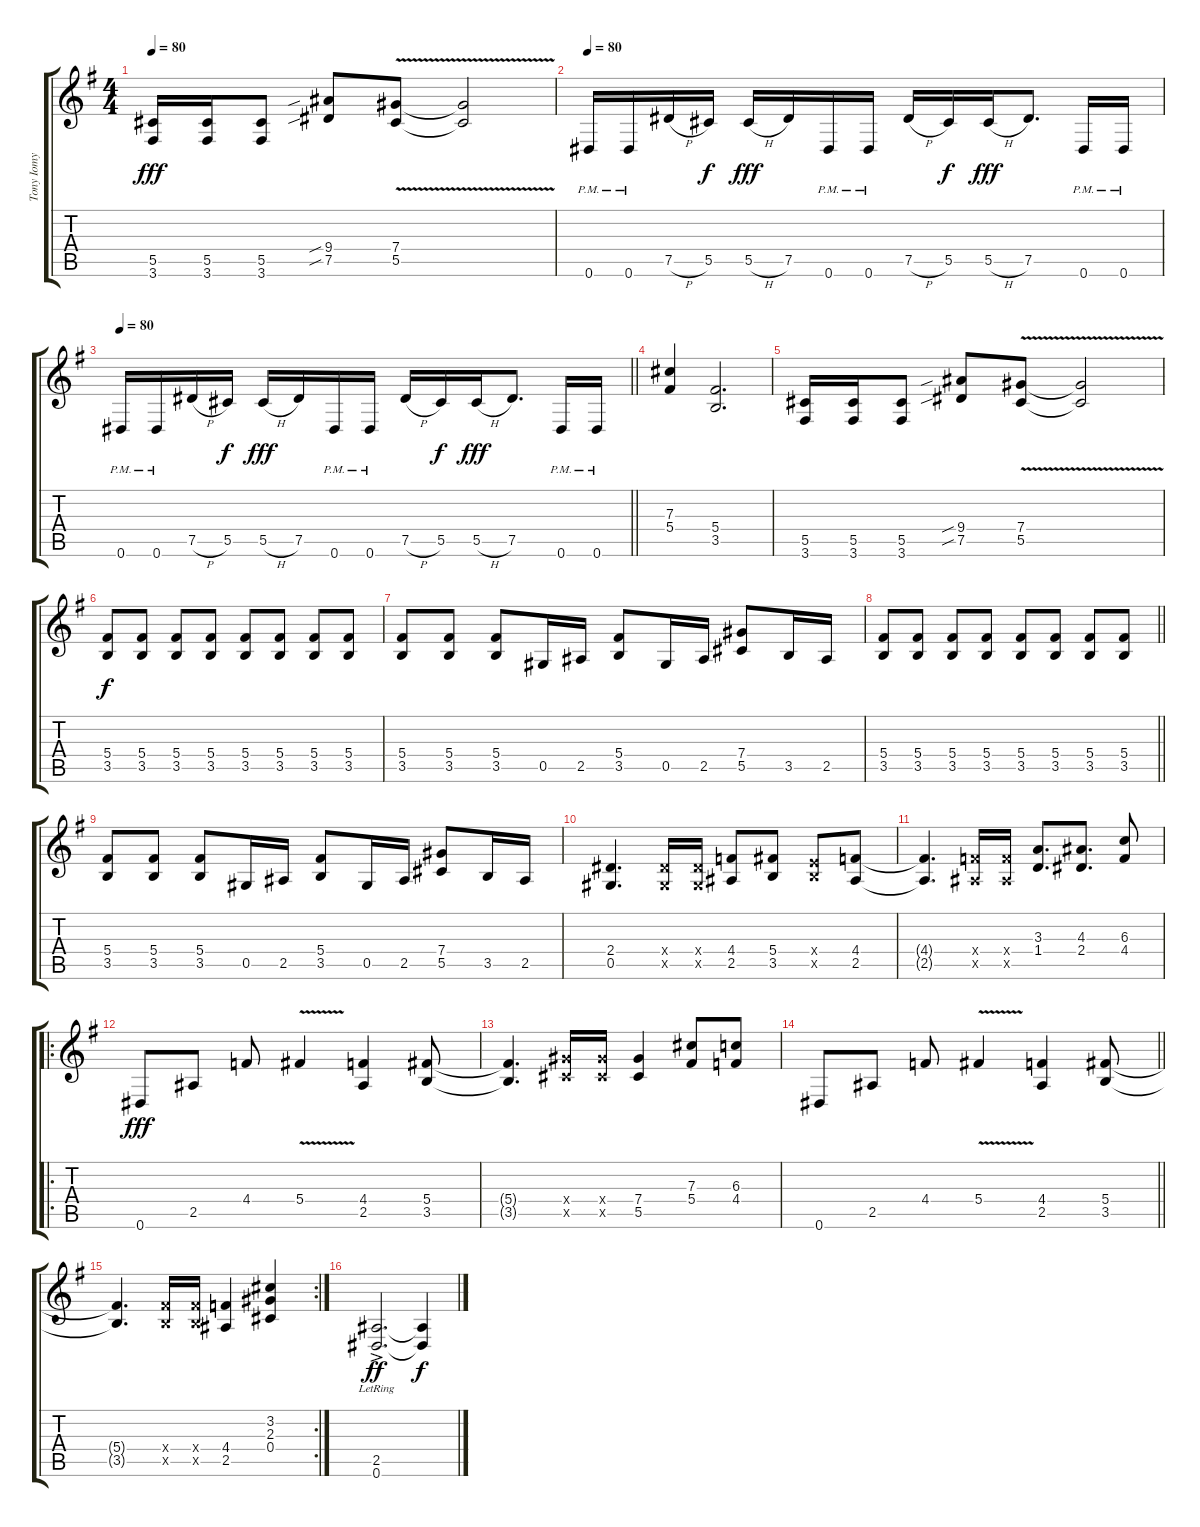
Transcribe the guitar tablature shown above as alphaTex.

\track ("Tony Iomy" "Tony Iomy") {instrument distortionguitar}
\staff {score tabs}
\tuning (Eb4 Bb3 Gb3 Db3 Ab2 Eb2) {hide}
\ts (4 4)
\tempo 80
\clef g2
\ks g
(5.5 3.6).16{dy fff} (5.5 3.6).16 (5.5 3.6).8 (9.4{sib} 7.5{sib}).8 (7.4{v} 5.5{v}).8 (7.4{v t} 5.5{v t}).2 |
\tempo 80
0.6{pm}.16 0.6{pm}.16 7.5{h}.16 5.5.16{dy f} 5.5{h}.16{dy fff} 7.5.16 0.6{pm}.16 0.6{pm}.16 7.5{h}.16 5.5.16{dy f} 5.5{h}.16{dy fff} 7.5.8{d} 0.6{pm}.16 0.6{pm}.16 |
\tempo 80
\barLineRight lightlight
0.6{pm}.16 0.6{pm}.16 7.5{h}.16 5.5.16{dy f} 5.5{h}.16{dy fff} 7.5.16 0.6{pm}.16 0.6{pm}.16 7.5{h}.16 5.5.16{dy f} 5.5{h}.16{dy fff} 7.5.8{d} 0.6{pm}.16 0.6{pm}.16 |
(7.3 5.4).4 (5.4 3.5).2{d} |
(5.5 3.6).16 (5.5 3.6).16 (5.5 3.6).8 (9.4{sib} 7.5{sib}).8 (7.4{v} 5.5{v}).8 (7.4{v t} 5.5{v t}).2 |
(5.4 3.5).8{dy f} (5.4 3.5).8 (5.4 3.5).8 (5.4 3.5).8 (5.4 3.5).8 (5.4 3.5).8 (5.4 3.5).8 (5.4 3.5).8 |
(5.4 3.5).8 (5.4 3.5).8 (5.4 3.5).8 0.5.16 2.5.16 (5.4 3.5).8 0.5.16 2.5.16 (7.4 5.5).8 3.5.16 2.5.16 |
\barLineRight lightlight
(5.4 3.5).8 (5.4 3.5).8 (5.4 3.5).8 (5.4 3.5).8 (5.4 3.5).8 (5.4 3.5).8 (5.4 3.5).8 (5.4 3.5).8 |
(5.4 3.5).8 (5.4 3.5).8 (5.4 3.5).8 0.5.16 2.5.16 (5.4 3.5).8 0.5.16 2.5.16 (7.4 5.5).8 3.5.16 2.5.16 |
(2.4 0.5).4{d} (2.4{x} 0.5{x}).16 (2.4{x} 0.5{x}).16 (4.4 2.5).8 (5.4 3.5).8 (3.4{x} 3.5{x}).8 (4.4 2.5).8 |
(4.4{t} 2.5{t}).4{d} (4.4{x} 2.5{x}).16 (4.4{x} 2.5{x}).16 (3.3 1.4).8{d} (4.3 2.4).8{d} (6.3 4.4).8 |
\ro
0.6.8{dy fff} 2.5.8 4.4.8 5.4{v}.4 (4.4 2.5).4 (5.4 3.5).8 |
(5.4{t} 3.5{t}).4{d} (7.4{x} 5.5{x}).16 (7.4{x} 5.5{x}).16 (7.4 5.5).4 (7.3 5.4).8 (6.3 4.4).8 |
\barLineRight lightlight
0.6.8 2.5.8 4.4.8 5.4{v}.4 (4.4 2.5).4 (5.4 3.5).8 |
\rc 2
(5.4{t} 3.5{t}).4{d} (5.4{x} 3.5{x}).16 (5.4{x} 3.5{x}).16 (4.4 2.5).4 (3.2 2.3 0.4).4 |
(2.5 0.6{ac lr}).2{d dy ff} (2.5{t} 0.6{t}).4{dy f}
